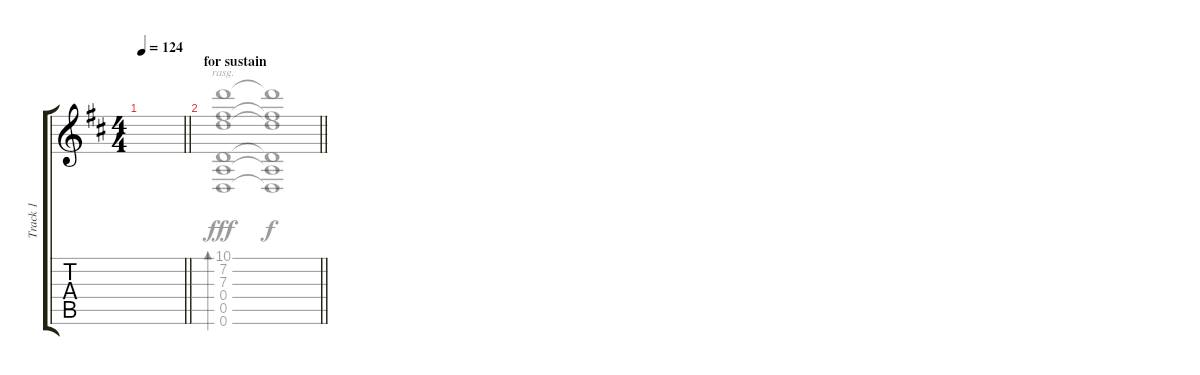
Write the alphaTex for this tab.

\track ("Track 1" "Track 1") {instrument acousticguitarnylon}
\staff {score tabs}
\tuning (E4 B3 G3 D3 A2 D2) {hide}
\voice
\ts (4 4)
\tempo 124
\clef g2
\barLineRight lightlight
\ks d
|
\section ("" "for sustain")
\voice
\clef g2
\barLineRight lightlight
\ks d
(10.1 7.2 7.3 0.4 0.5 0.6).1{bd 480 rasg ii dy fff} |
(10.1{t} 7.2{t} 7.3{t} 0.4{t} 0.5{t} 0.6{t}).1{dy f}
